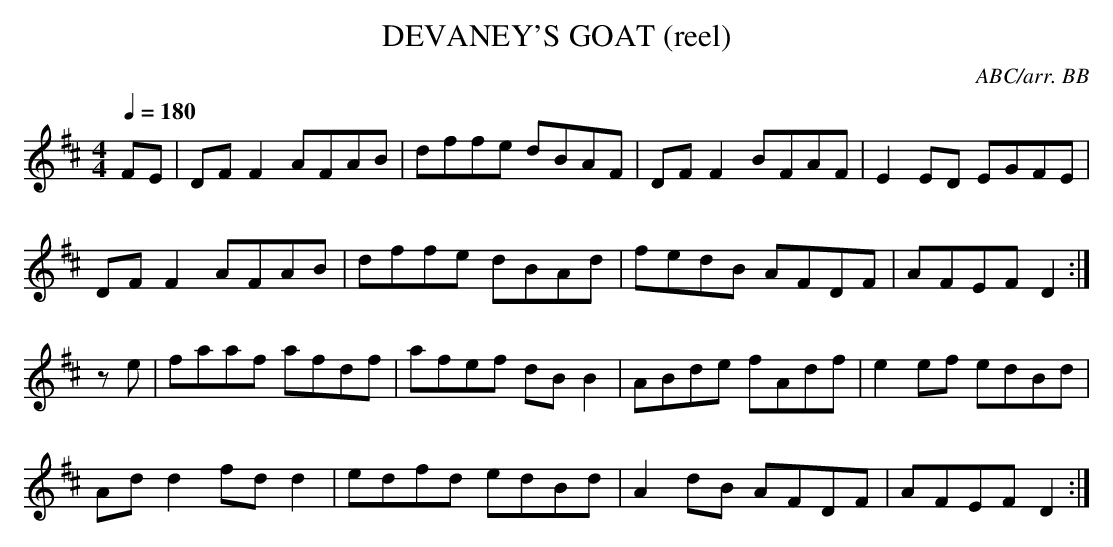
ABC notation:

X:1
T:DEVANEY'S GOAT (reel)
C:ABC/arr. BB
L:1/8
Q:1/4=180
M:4/4
K:D
FE|DFF2 AFAB|dffe dBAF|DFF2 BFAF|E2ED EGFE|
DFF2 AFAB|dffe dBAd|fedB AFDF|AFEF D2:|
ze|faaf afdf|afef dB B2|ABde fAdf|e2 ef edBd|
Ad d2 fd d2|edfd edBd|A2 dB AFDF|AFEF D2:|
